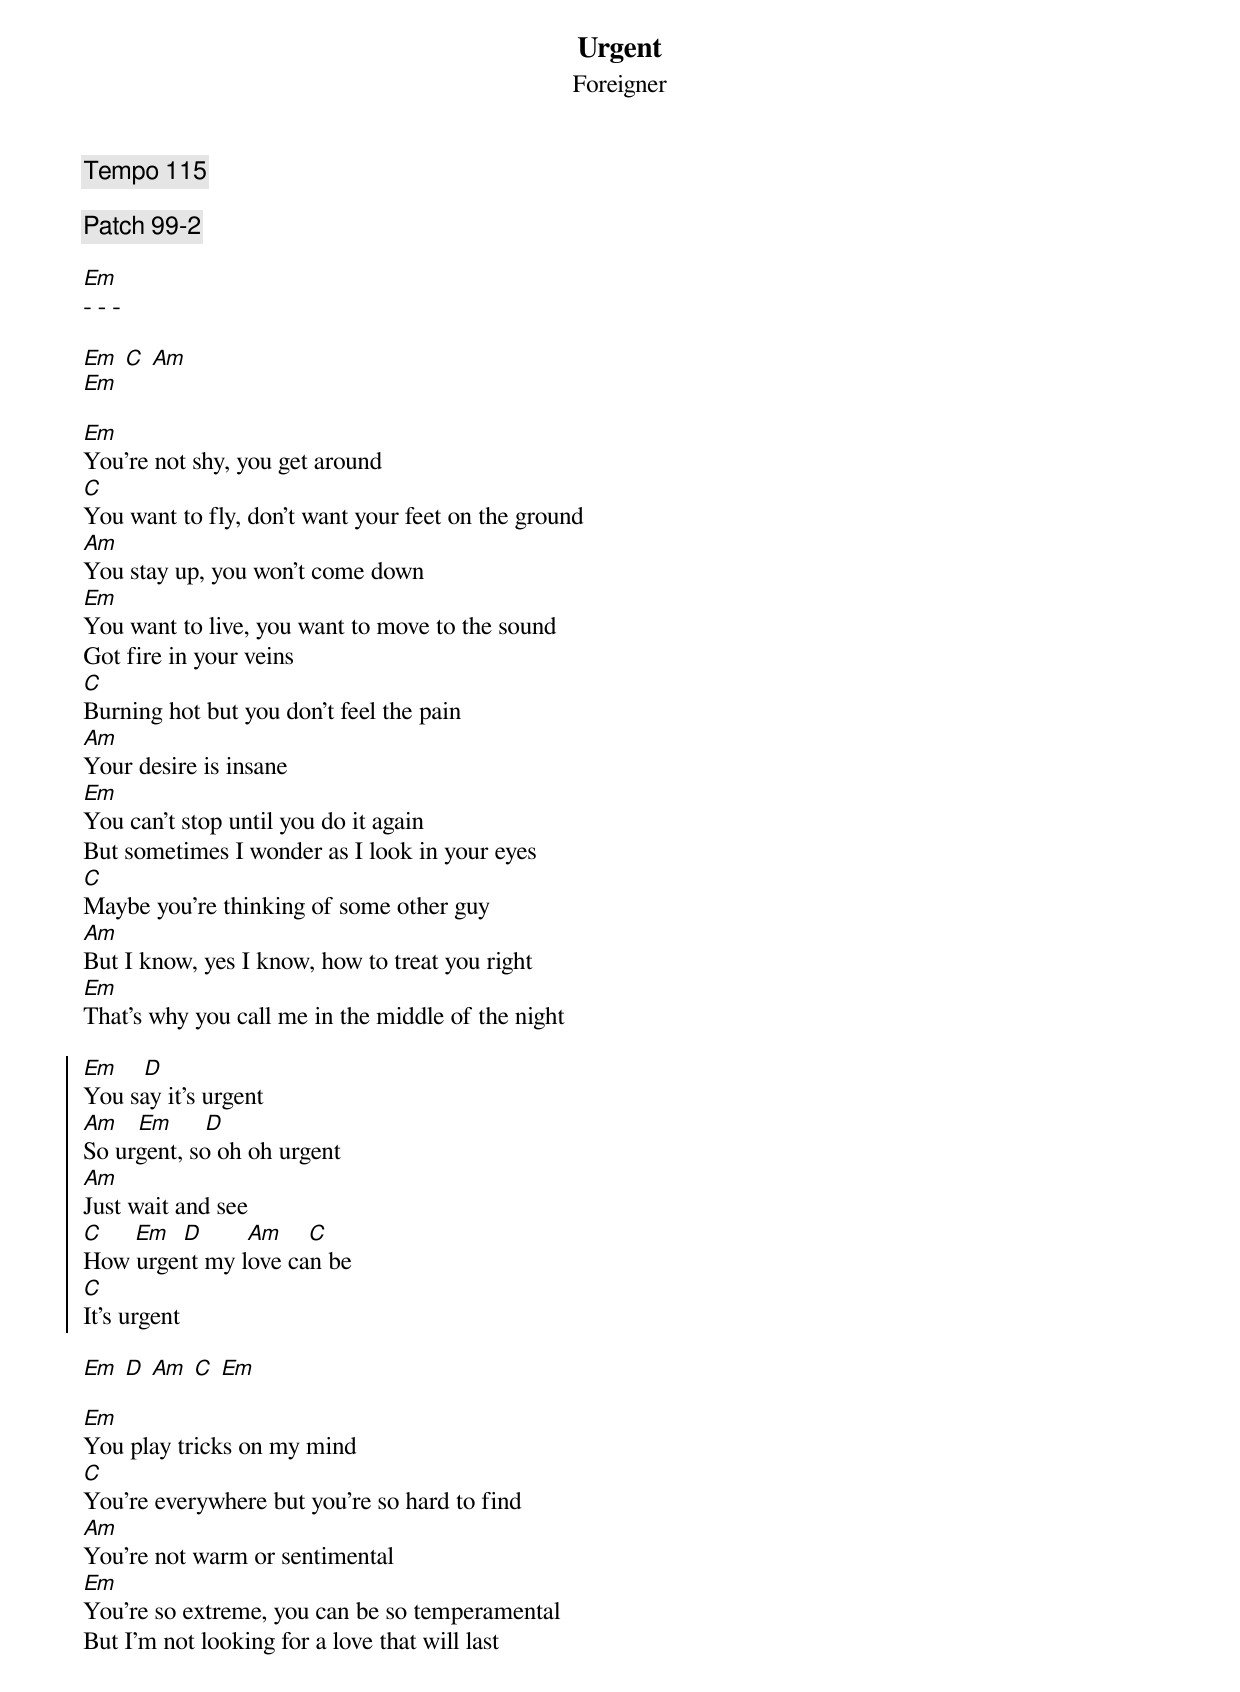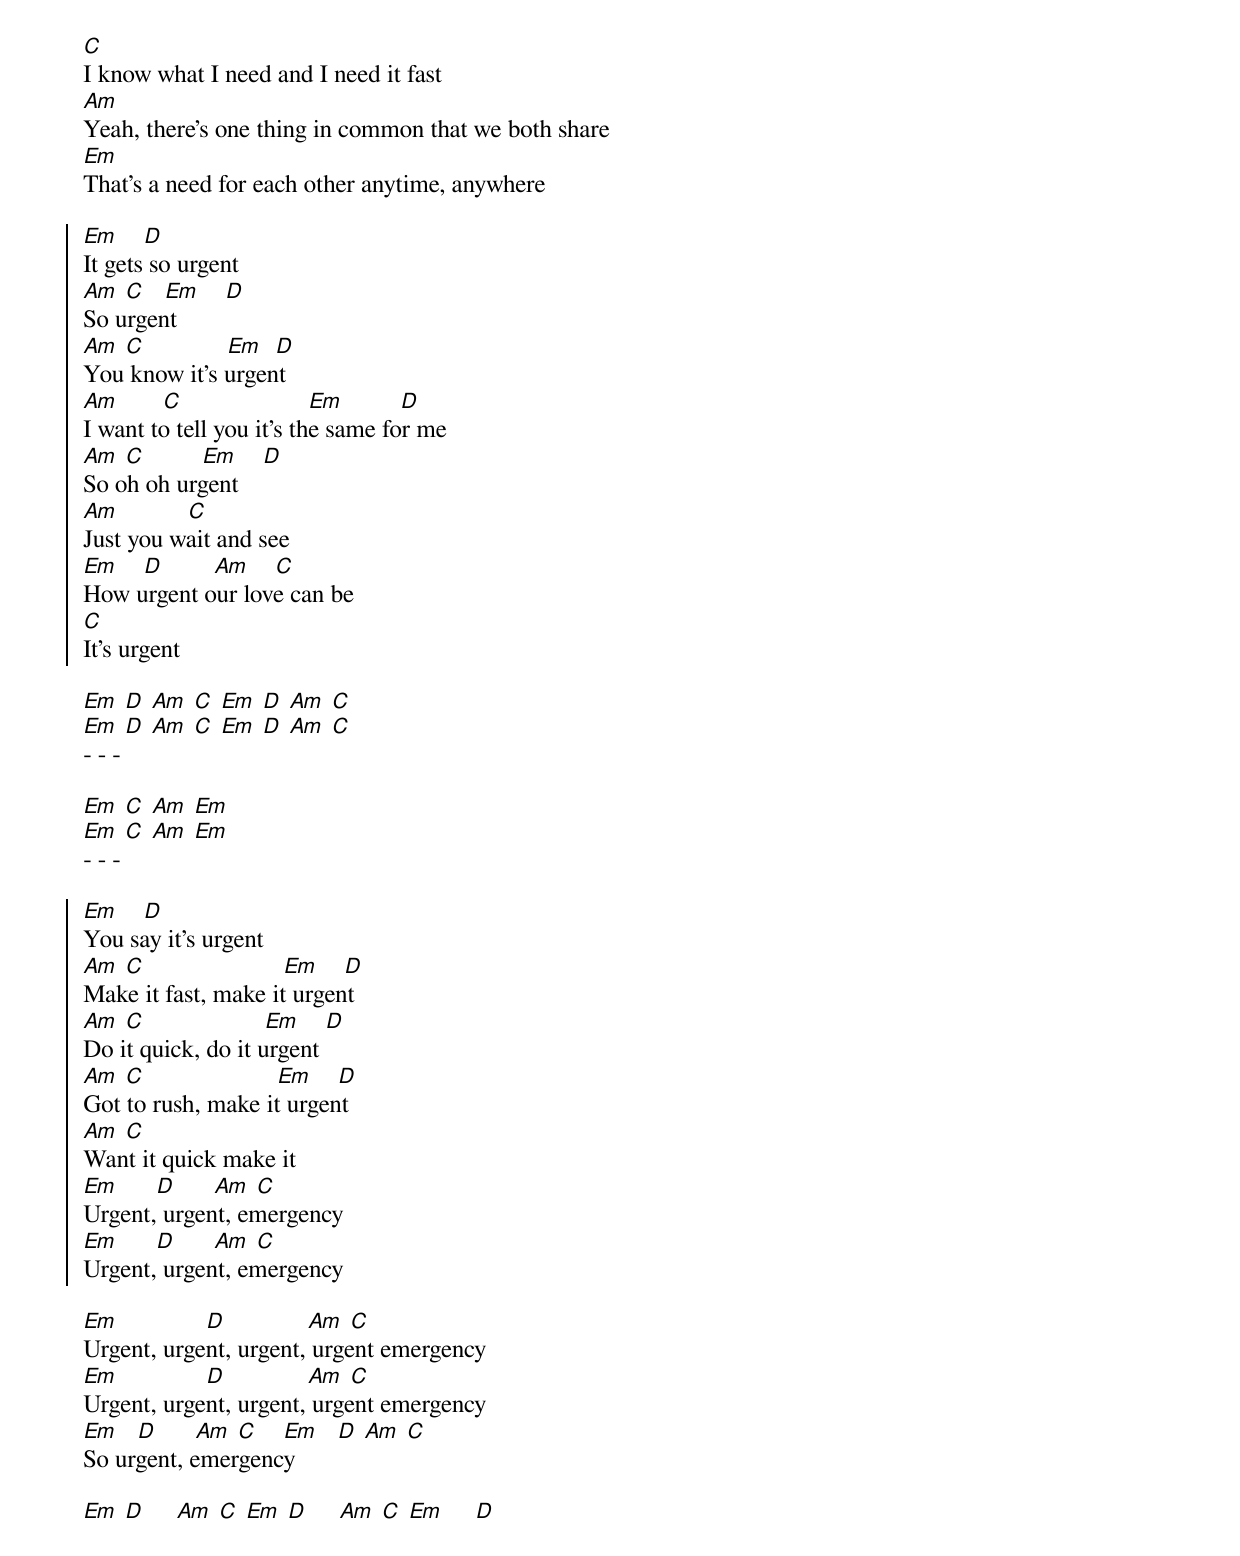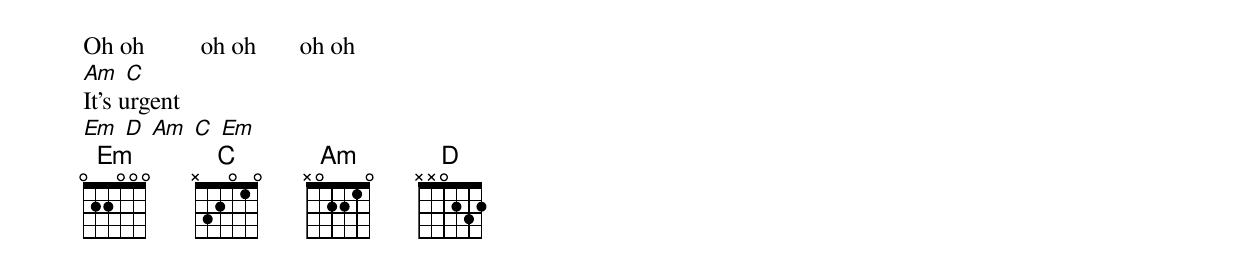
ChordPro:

{t: Urgent}
{st: Foreigner}
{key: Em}
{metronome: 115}
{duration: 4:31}


{c:Tempo 115}

{c:Patch 99-2}

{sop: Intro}
[Em]
- - -
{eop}

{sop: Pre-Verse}
[Em] [C] [Am]
[Em]
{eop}

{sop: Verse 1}
[Em]
You're not shy, you get around
[C]
You want to fly, don't want your feet on the ground
[Am]
You stay up, you won't come down
[Em]
You want to live, you want to move to the sound
Got fire in your veins
[C]
Burning hot but you don't feel the pain
[Am]
Your desire is insane
[Em]
You can't stop until you do it again
But sometimes I wonder as I look in your eyes
[C]
Maybe you're thinking of some other guy
[Am]
But I know, yes I know, how to treat you right
[Em]
That's why you call me in the middle of the night
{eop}

{soc}
[Em]    [D]
You say it's urgent
[Am]   [Em]     [D]
So urgent, so oh oh urgent
[Am]
Just wait and see
[C]     [Em]  [D]       [Am]    [C]
How urgent my love can be
[C]
It's urgent
{eoc}

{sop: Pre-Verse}
[Em] [D] [Am] [C] [Em]
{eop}

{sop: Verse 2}
[Em]
You play tricks on my mind
[C]
You're everywhere but you're so hard to find
[Am]
You're not warm or sentimental
[Em]
You're so extreme, you can be so temperamental
But I'm not looking for a love that will last
[C]
I know what I need and I need it fast
[Am]
Yeah, there's one thing in common that we both share
[Em]
That's a need for each other anytime, anywhere
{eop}

{soc}
[Em]    [D]
It gets so urgent
[Am] [C]   [Em]    [D]
So urgent
[Am] [C]             [Em]  [D]
You know it's urgent
[Am]       [C]                    [Em]         [D]
I want to tell you it's the same for me
[Am] [C]         [Em]    [D]
So oh oh urgent
[Am]           [C]
Just you wait and see
[Em]    [D]        [Am]    [C]
How urgent our love can be
[C]
It's urgent
{eoc}

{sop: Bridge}
[Em] [D] [Am] [C] [Em] [D] [Am] [C]
[Em] [D] [Am] [C] [Em] [D] [Am] [C]
- - -
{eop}

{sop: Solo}
[Em] [C] [Am] [Em]
[Em] [C] [Am] [Em]
- - -
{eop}

{soc}
[Em]    [D]
You say it's urgent
[Am] [C]                      [Em]    [D]
Make it fast, make it urgent
[Am] [C]                   [Em]    [D]
Do it quick, do it urgent
[Am] [C]                     [Em]    [D]
Got to rush, make it urgent
[Am] [C]
Want it quick make it
[Em]      [D]      [Am] [C]
Urgent, urgent, emergency
[Em]      [D]      [Am] [C]
Urgent, urgent, emergency
{eoc}

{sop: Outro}
[Em]              [D]             [Am] [C]
Urgent, urgent, urgent, urgent emergency
[Em]              [D]             [Am] [C]
Urgent, urgent, urgent, urgent emergency
[Em]   [D]      [Am] [C]    [Em]   [D] [Am] [C]
So urgent, emergency
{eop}

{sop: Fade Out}
[Em] [D]     [Am] [C] [Em] [D]     [Am] [C] [Em]     [D]
Oh oh         oh oh       oh oh
[Am] [C]
It's urgent
[Em] [D] [Am] [C] [Em]
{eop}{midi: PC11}
